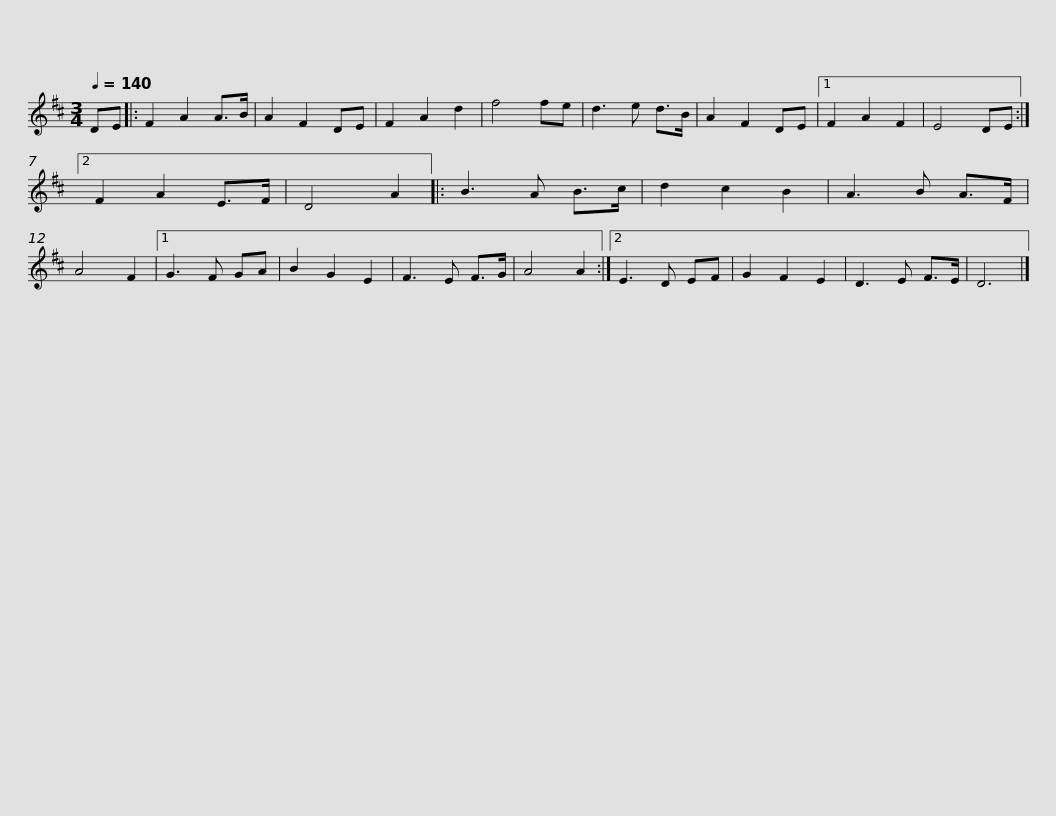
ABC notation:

X:1
L:1/8
Q:1/4=140
M:3/4
I:linebreak $
K:D
V:1 treble
V:1
 DE |: F2 A2 A>B | A2 F2 DE | F2 A2 d2 | f4 fe | %5
 d3 e d>B | A2 F2 DE |1 F2 A2 F2 | E4 DE :|2 F2 A2 E>F | %10
 D4 A2 |:$ B3 A B>c | d2 c2 B2 | A3 B A>F | A4 F2 |1 %15
 G3 F GA | B2 G2 E2 | F3 E F>G | A4 A2 :|2 E3 D EF | %20
 G2 F2 E2 |$ D3 E F>E | D6 |] %23
